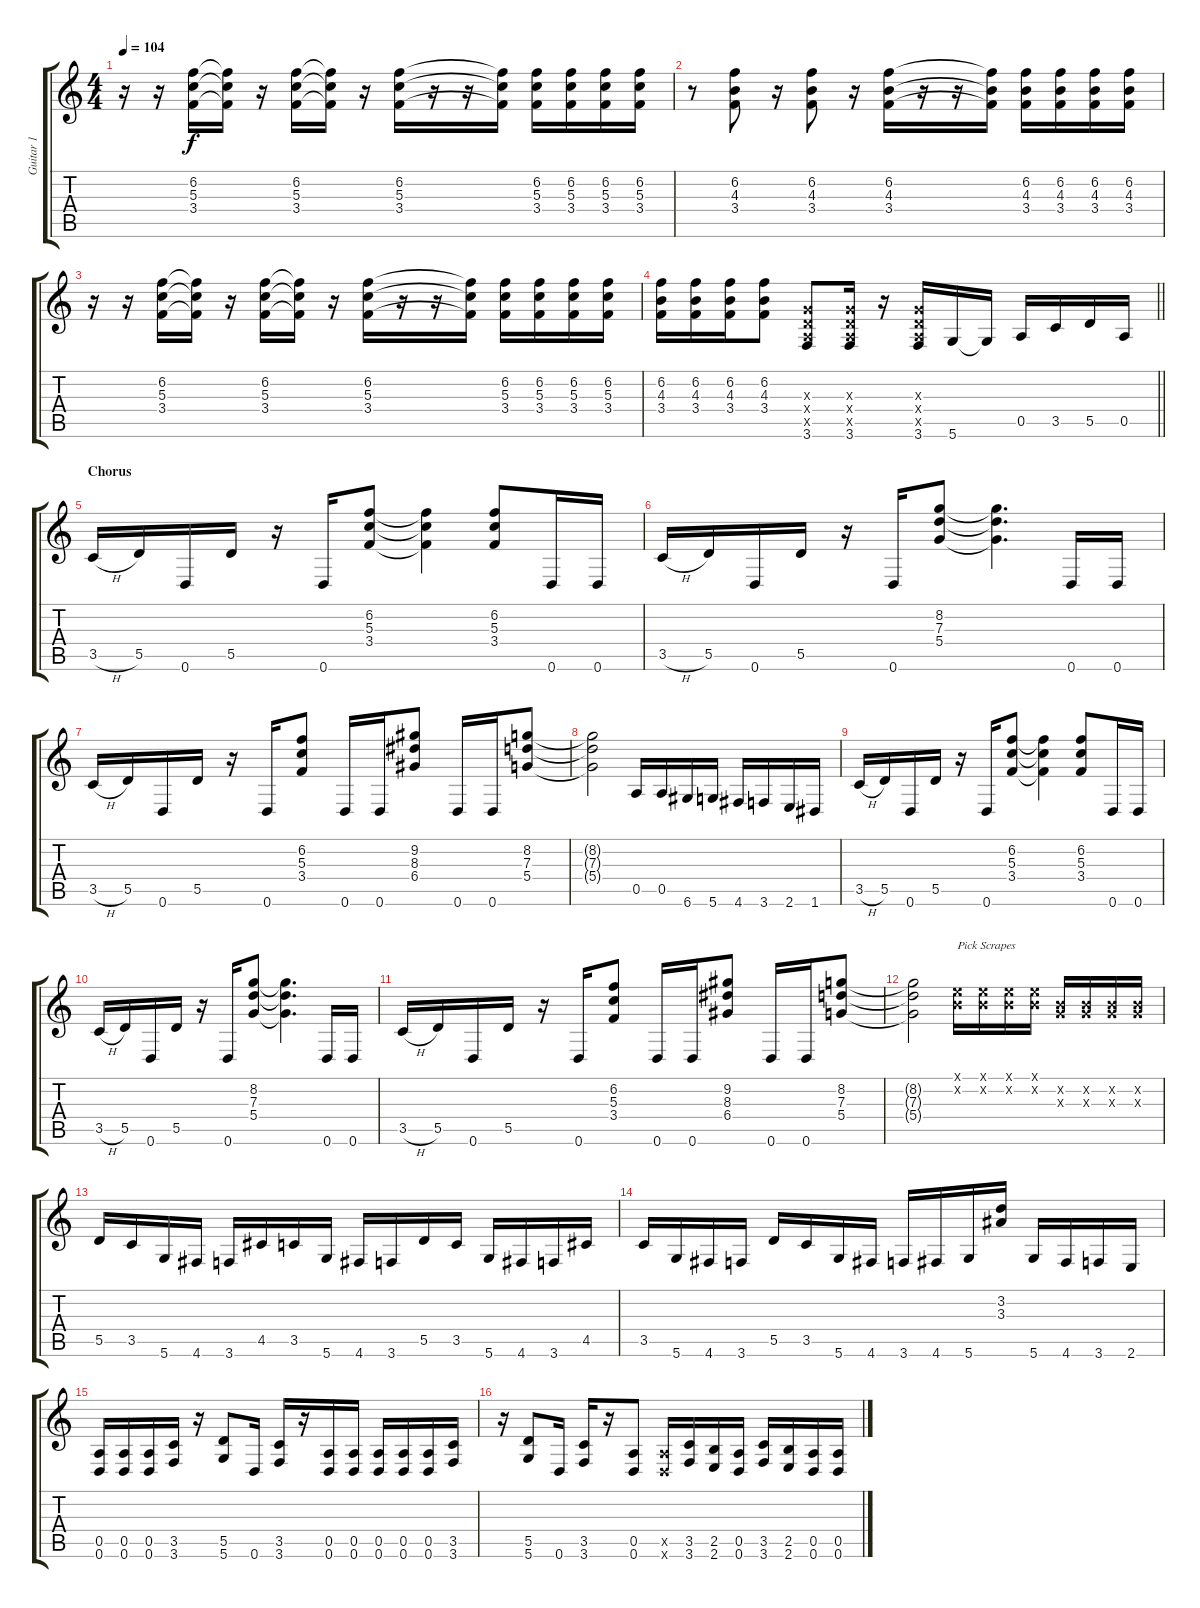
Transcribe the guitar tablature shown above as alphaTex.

\track ("Guitar 1" "Guitar 1") {solo instrument overdrivenguitar}
\staff {score tabs}
\tuning (E4 B3 G3 D3 A2 D2) {hide}
\ts (4 4)
\tempo 104
\clef g2
\ks c
r.16{dy f} r.16 (6.2 5.3 3.4).16 (6.2{t} 5.3{t} 3.4{t}).16 r.16 (6.2 5.3 3.4).16 (6.2{t} 5.3{t} 3.4{t}).16 r.16 (6.2 5.3 3.4).16 r.16 r.16 (6.2{t} 5.3{t} 3.4{t}).16 (6.2 5.3 3.4).16 (6.2 5.3 3.4).16 (6.2 5.3 3.4).16 (6.2 5.3 3.4).16 |
r.8 (6.2 4.3 3.4).8 r.16 (6.2 4.3 3.4).8 r.16 (6.2 4.3 3.4).16 r.16 r.16 (6.2{t} 4.3{t} 3.4{t}).16 (6.2 4.3 3.4).16 (6.2 4.3 3.4).16 (6.2 4.3 3.4).16 (6.2 4.3 3.4).16 |
r.16 r.16 (6.2 5.3 3.4).16 (6.2{t} 5.3{t} 3.4{t}).16 r.16 (6.2 5.3 3.4).16 (6.2{t} 5.3{t} 3.4{t}).16 r.16 (6.2 5.3 3.4).16 r.16 r.16 (6.2{t} 5.3{t} 3.4{t}).16 (6.2 5.3 3.4).16 (6.2 5.3 3.4).16 (6.2 5.3 3.4).16 (6.2 5.3 3.4).16 |
\barLineRight lightlight
(6.2 4.3 3.4).16 (6.2 4.3 3.4).16 (6.2 4.3 3.4).16 (6.2 4.3 3.4).8 (0.3{x} 0.4{x} 0.5{x} 3.6).8 (0.3{x} 0.4{x} 0.5{x} 3.6).16 r.16 (0.3{x} 0.4{x} 0.5{x} 3.6).16 5.6.16 5.6{t}.16 0.5.16 3.5.16 5.5.16 0.5.16 |
\section ("" "Chorus")
3.5{h}.16 5.5.16 0.6.16 5.5.16 r.16 0.6.16 (6.2 5.3 3.4).8 (6.2{t} 5.3{t} 3.4{t}).4 (6.2 5.3 3.4).8 0.6.16 0.6.16 |
3.5{h}.16 5.5.16 0.6.16 5.5.16 r.16 0.6.16 (8.2 7.3 5.4).8 (8.2{t} 7.3{t} 5.4{t}).4{d} 0.6.16 0.6.16 |
3.5{h}.16 5.5.16 0.6.16 5.5.16 r.16 0.6.16 (6.2 5.3 3.4).8 0.6.16 0.6.16 (9.2 8.3 6.4).8 0.6.16 0.6.16 (8.2 7.3 5.4).8 |
(8.2{t} 7.3{t} 5.4{t}).2 0.5.16 0.5.16 6.6.16 5.6.16 4.6.16 3.6.16 2.6.16 1.6.16 |
3.5{h}.16 5.5.16 0.6.16 5.5.16 r.16 0.6.16 (6.2 5.3 3.4).8 (6.2{t} 5.3{t} 3.4{t}).4 (6.2 5.3 3.4).8 0.6.16 0.6.16 |
3.5{h}.16 5.5.16 0.6.16 5.5.16 r.16 0.6.16 (8.2 7.3 5.4).8 (8.2{t} 7.3{t} 5.4{t}).4{d} 0.6.16 0.6.16 |
3.5{h}.16 5.5.16 0.6.16 5.5.16 r.16 0.6.16 (6.2 5.3 3.4).8 0.6.16 0.6.16 (9.2 8.3 6.4).8 0.6.16 0.6.16 (8.2 7.3 5.4).8 |
(8.2{t} 7.3{t} 5.4{t}).2 (0.1{x} 0.2{x}).16{txt "Pick Scrapes"} (0.1{x} 0.2{x}).16 (0.1{x} 0.2{x}).16 (0.1{x} 0.2{x}).16 (0.2{x} 0.3{x}).16 (0.2{x} 0.3{x}).16 (0.2{x} 0.3{x}).16 (0.2{x} 0.3{x}).16 |
5.5.16 3.5.16 5.6.16 4.6.16 3.6.16 4.5.16 3.5.16 5.6.16 4.6.16 3.6.16 5.5.16 3.5.16 5.6.16 4.6.16 3.6.16 4.5.16 |
3.5.16 5.6.16 4.6.16 3.6.16 5.5.16 3.5.16 5.6.16 4.6.16 3.6.16 4.6.16 5.6.16 (3.2 3.3).16 5.6.16 4.6.16 3.6.16 2.6.16 |
(0.5 0.6).16 (0.5 0.6).16 (0.5 0.6).16 (3.5 3.6).16 r.16 (5.5 5.6).8 0.6.16 (3.5 3.6).16 r.16 (0.5 0.6).16 (0.5 0.6).16 (0.5 0.6).16 (0.5 0.6).16 (0.5 0.6).16 (3.5 3.6).16 |
r.16 (5.5 5.6).8 0.6.16 (3.5 3.6).16 r.16 (0.5 0.6).8 (0.5{x} 0.6{x}).16 (3.5 3.6).16 (2.5 2.6).16 (0.5 0.6).16 (3.5 3.6).16 (2.5 2.6).16 (0.5 0.6).16 (0.5 0.6).16
